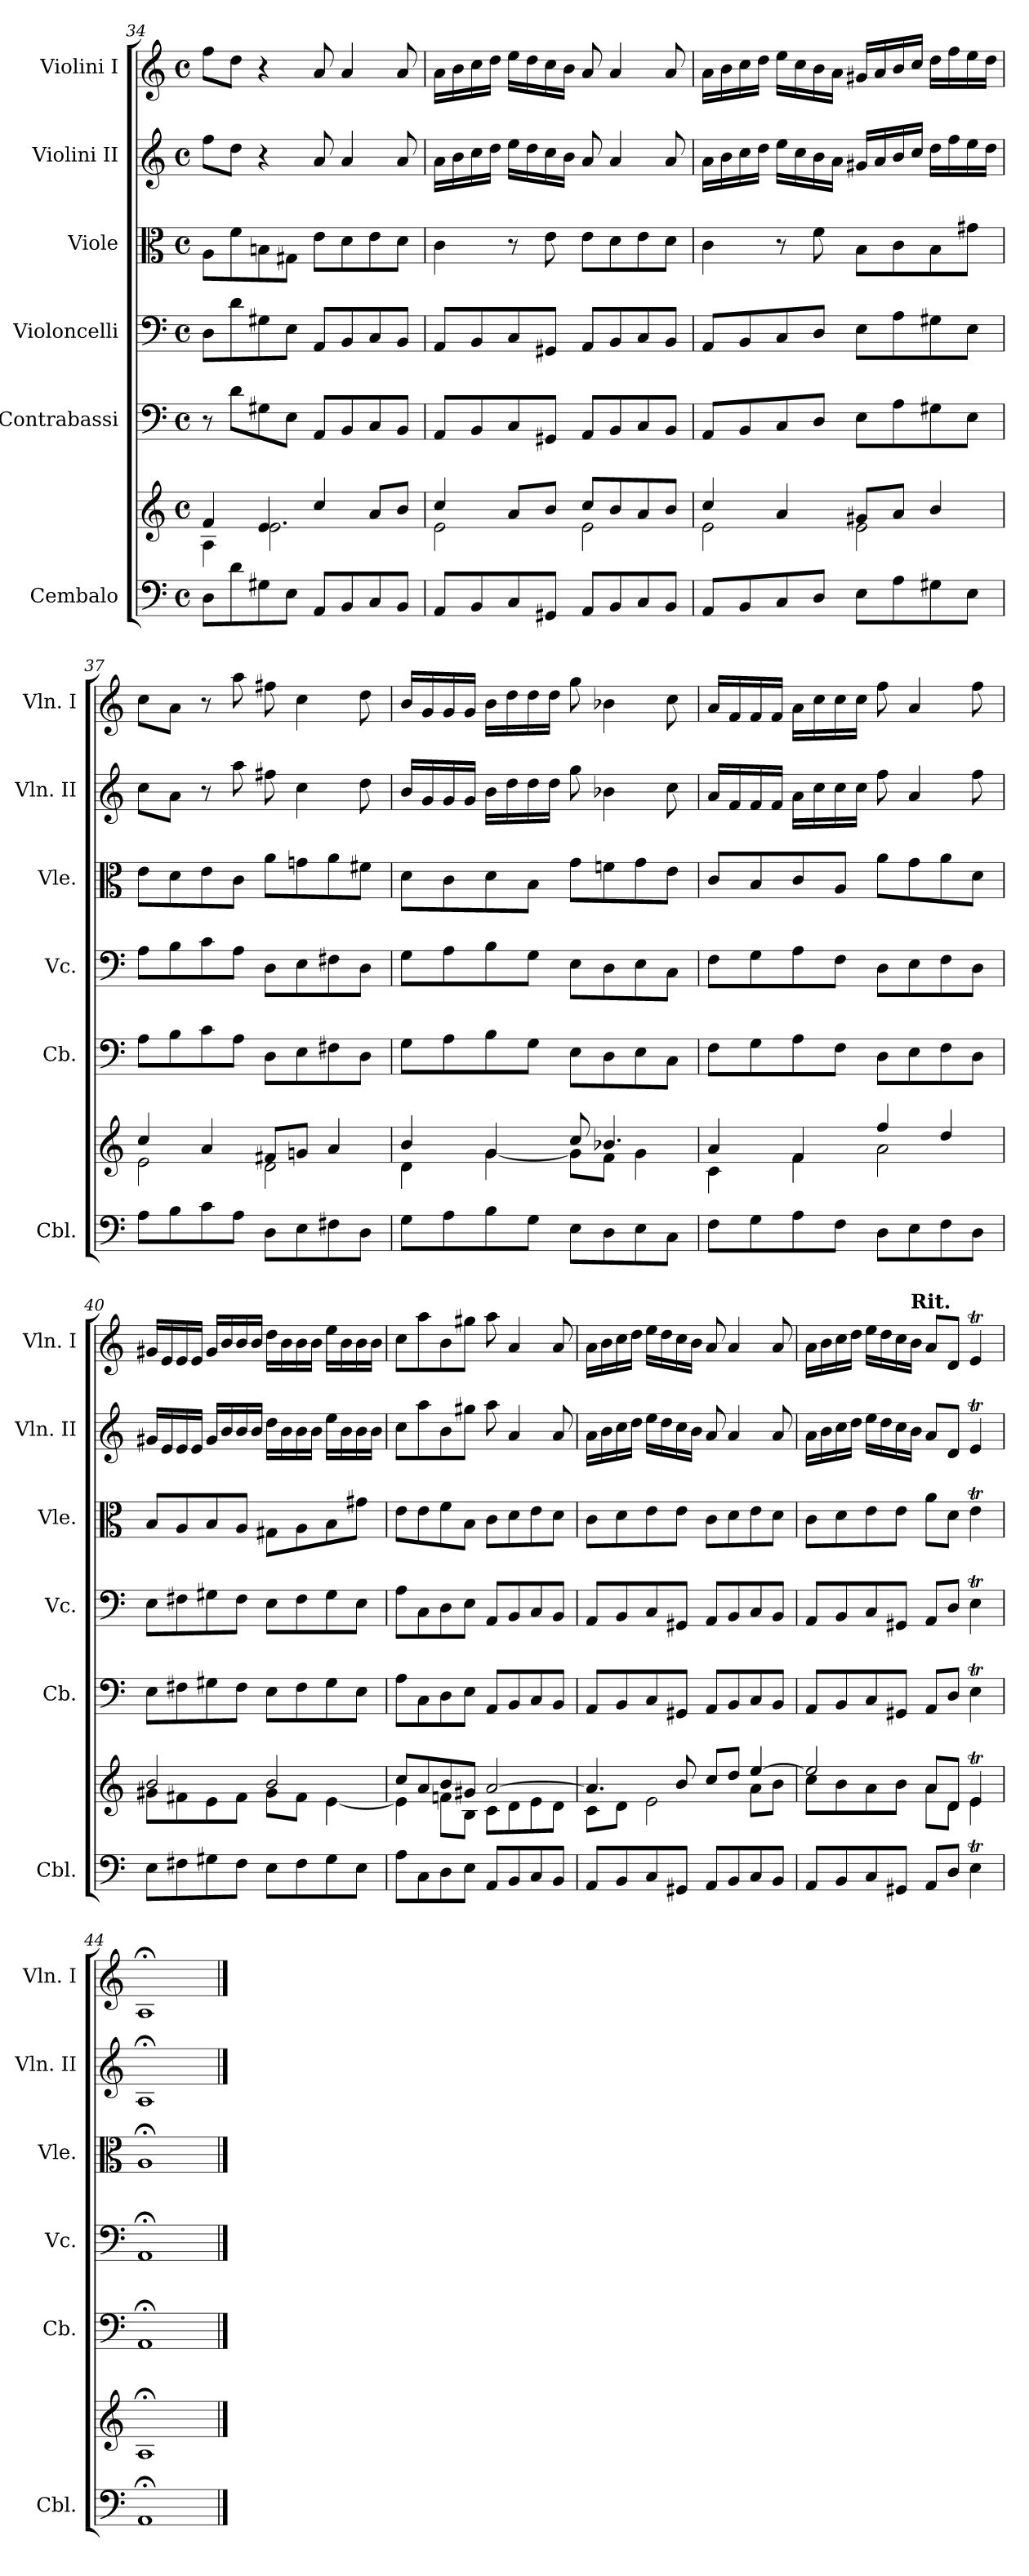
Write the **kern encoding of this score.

**kern	**kern	**kern	**kern	**kern	**kern	**kern
*part6	*part6	*part5	*part4	*part3	*part2	*part1
*staff7	*staff6	*staff5	*staff4	*staff3	*staff2	*staff1
*I"Cembalo	*	*I"Contrabassi	*I"Violoncelli	*I"Viole	*I"Violini II	*I"Violini I
*I'Cbl.	*	*I'Cb.	*I'Vc.	*I'Vle.	*I'Vln. II	*I'Vln. I
*clefF4	*clefG2	*clefF4	*clefF4	*clefC3	*clefG2	*clefG2
*	*	*ITrd7c12	*	*	*	*
*k[]	*k[]	*k[]	*k[]	*k[]	*k[]	*k[]
*M4/4	*M4/4	*M4/4	*M4/4	*M4/4	*M4/4	*M4/4
*met(c)	*met(c)	*met(c)	*met(c)	*met(c)	*met(c)	*met(c)
=34	=34	=34	=34	=34	=34	=34
*	*^	*	*	*	*	*
8D\L	4f/	4A\	8r	8D\L	8A\L	8ff\L	8ff\L
8d\	.	.	8D\L	8d\	8f\	8dd\J	8dd\J
8G#X\	4e/	2.e\	8GG#X\	8G#X\	8Bni\	4r	4r
8E\J	.	.	8EE\J	8E\J	8G#X\J	.	.
8AA/L	4cc/	.	8AAA/L	8AA/L	8e\L	8a/	8a/
8BB/	.	.	8BBB/	8BB/	8d\	4a/	4a/
8C/	8a/L	.	8CC/	8C/	8e\	.	.
8BB/J	8b/J	.	8BBB/J	8BB/J	8d\J	8a/	8a/
=35	=35	=35	=35	=35	=35	=35	=35
8AA/L	4cc/	2e\	8AAA/L	8AA/L	4c\	16a\LL	16a\LL
.	.	.	.	.	.	16b\	16b\
8BB/	.	.	8BBB/	8BB/	.	16cc\	16cc\
.	.	.	.	.	.	16dd\JJ	16dd\JJ
8C/	8a/L	.	8CC/	8C/	8r	16ee\LL	16ee\LL
.	.	.	.	.	.	16dd\	16dd\
8GG#X/J	8b/J	.	8GGG#X/J	8GG#X/J	8e\	16cc\	16cc\
.	.	.	.	.	.	16b\JJ	16b\JJ
8AA/L	8cc/L	2e\	8AAA/L	8AA/L	8e\L	8a/	8a/
8BB/	8b/	.	8BBB/	8BB/	8d\	4a/	4a/
8C/	8a/	.	8CC/	8C/	8e\	.	.
8BB/J	8b/J	.	8BBB/J	8BB/J	8d\J	8a/	8a/
!!LO:PB:g=z
=36	=36	=36	=36	=36	=36	=36	=36
8AA/L	4cc/	2e\	8AAA/L	8AA/L	4c\	16a\LL	16a\LL
.	.	.	.	.	.	16b\	16b\
8BB/	.	.	8BBB/	8BB/	.	16cc\	16cc\
.	.	.	.	.	.	16dd\JJ	16dd\JJ
8C/	4a/	.	8CC/	8C/	8r	16ee\LL	16ee\LL
.	.	.	.	.	.	16cc\	16cc\
8D/J	.	.	8DD/J	8D/J	8f\	16b\	16b\
.	.	.	.	.	.	16a\JJ	16a\JJ
8E\L	8g#X/L	2e\	8EE\L	8E\L	8B\L	16g#X/LL	16g#X/LL
.	.	.	.	.	.	16a/	16a/
8A\	8a/J	.	8AA\	8A\	8c\	16b/	16b/
.	.	.	.	.	.	16cc/JJ	16cc/JJ
8G#X\	4b/	.	8GG#X\	8G#X\	8B\	16dd\LL	16dd\LL
.	.	.	.	.	.	16ff\	16ff\
8E\J	.	.	8EE\J	8E\J	8g#X\J	16ee\	16ee\
.	.	.	.	.	.	16dd\JJ	16dd\JJ
=37	=37	=37	=37	=37	=37	=37	=37
8A\L	4cc/	2e\	8AA\L	8A\L	8e\L	8cc\L	8cc\L
8B\	.	.	8BB\	8B\	8d\	8a\J	8a\J
8c\	4a/	.	8C\	8c\	8e\	8r	8r
8A\J	.	.	8AA\J	8A\J	8c\J	8aa\	8aa\
8D\L	8f#X/L	2d\	8DD\L	8D\L	8a\L	8ff#X\	8ff#X\
8E\	8gn/J	.	8EE\	8E\	8gni\	4cc\	4cc\
8F#X\	4a/	.	8FF#X\	8F#X\	8a\	.	.
8D\J	.	.	8DD\J	8D\J	8f#X\J	8dd\	8dd\
=38	=38	=38	=38	=38	=38	=38	=38
8G\L	4b/	4d\	8GG\L	8G\L	8d\L	16b/LL	16b/LL
.	.	.	.	.	.	16g/	16g/
8A\	.	.	8AA\	8A\	8c\	16g/	16g/
.	.	.	.	.	.	16g/JJ	16g/JJ
8B\	4g/	[4g\	8BB\	8B\	8d\	16b\LL	16b\LL
.	.	.	.	.	.	16dd\	16dd\
8G\J	.	.	8GG\J	8G\J	8B\J	16dd\	16dd\
.	.	.	.	.	.	16dd\JJ	16dd\JJ
8E\L	8cc/	8g\L]	8EE\L	8E\L	8g\L	8gg\	8gg\
8D\	4.b-X/	8f\J	8DD\	8D\	8fn\	4b-X\	4b-X\
8E\	.	4g\	8EE\	8E\	8g\	.	.
8C\J	.	.	8CC\J	8C\J	8e\J	8cc\	8cc\
!!LO:PB:g=z
=39	=39	=39	=39	=39	=39	=39	=39
8F\L	4a/	4c\	8FF\L	8F\L	8c/L	16a/LL	16a/LL
.	.	.	.	.	.	16f/	16f/
8G\	.	.	8GG\	8G\	8B/	16f/	16f/
.	.	.	.	.	.	16f/JJ	16f/JJ
8A\	4f/	4f\	8AA\	8A\	8c/	16a\LL	16a\LL
.	.	.	.	.	.	16cc\	16cc\
8F\J	.	.	8FF\J	8F\J	8A/J	16cc\	16cc\
.	.	.	.	.	.	16cc\JJ	16cc\JJ
8D\L	4ff/	2a\	8DD\L	8D\L	8a\L	8ff\	8ff\
8E\	.	.	8EE\	8E\	8g\	4a/	4a/
8F\	4dd/	.	8FF\	8F\	8a\	.	.
8D\J	.	.	8DD\J	8D\J	8d\J	8ff\	8ff\
=40	=40	=40	=40	=40	=40	=40	=40
8E\L	2b/	8g#X\L	8EE\L	8E\L	8B/L	16g#X/LL	16g#X/LL
.	.	.	.	.	.	16e/	16e/
8F#X\	.	8f#X\	8FF#X\	8F#X\	8A/	16e/	16e/
.	.	.	.	.	.	16e/JJ	16e/JJ
8G#X\	.	8e\	8GG#X\	8G#X\	8B/	16g#/LL	16g#/LL
.	.	.	.	.	.	16b/	16b/
8F#\J	.	8f#\J	8FF#\J	8F#\J	8A/J	16b/	16b/
.	.	.	.	.	.	16b/JJ	16b/JJ
8E\L	2b/	8g#\L	8EE\L	8E\L	8G#X\L	16dd\LL	16dd\LL
.	.	.	.	.	.	16b\	16b\
8F#\	.	8f#\J	8FF#\	8F#\	8A\	16b\	16b\
.	.	.	.	.	.	16b\JJ	16b\JJ
8G#\	.	[4e\	8GG#\	8G#\	8B\	16ee\LL	16ee\LL
.	.	.	.	.	.	16b\	16b\
8E\J	.	.	8EE\J	8E\J	8g#X\J	16b\	16b\
.	.	.	.	.	.	16b\JJ	16b\JJ
=41	=41	=41	=41	=41	=41	=41	=41
8A\L	8cc/L	4e\]	8AA\L	8A\L	8e\L	8cc\L	8cc\L
8C\	8a/	.	8CC\	8C\	8e\	8aa\	8aa\
8D\	8b/	8fn\L	8DD\	8D\	8f\	8b\	8b\
8E\J	8g#X/J	8B\J	8EE\J	8E\J	8B\J	8gg#X\J	8gg#X\J
8AA/L	[2a/	8c\L	8AAA/L	8AA/L	8c\L	8aa\	8aa\
8BB/	.	8d\	8BBB/	8BB/	8d\	4a/	4a/
8C/	.	8e\	8CC/	8C/	8e\	.	.
8BB/J	.	8d\J	8BBB/J	8BB/J	8d\J	8a/	8a/
!!LO:PB:g=z
=42	=42	=42	=42	=42	=42	=42	=42
8AA/L	4.a/]	8c\L	8AAA/L	8AA/L	8c\L	16a\LL	16a\LL
.	.	.	.	.	.	16b\	16b\
8BB/	.	8d\J	8BBB/	8BB/	8d\	16cc\	16cc\
.	.	.	.	.	.	16dd\JJ	16dd\JJ
8C/	.	2e\	8CC/	8C/	8e\	16ee\LL	16ee\LL
.	.	.	.	.	.	16dd\	16dd\
8GG#X/J	8b/	.	8GGG#X/J	8GG#X/J	8e\J	16cc\	16cc\
.	.	.	.	.	.	16b\JJ	16b\JJ
8AA/L	8cc/L	.	8AAA/L	8AA/L	8c\L	8a/	8a/
8BB/	8dd/J	.	8BBB/	8BB/	8d\	4a/	4a/
8C/	[4ee/	8a\L	8CC/	8C/	8e\	.	.
8BB/J	.	8b\J	8BBB/J	8BB/J	8d\J	8a/	8a/
=43	=43	=43	=43	=43	=43	=43	=43
8AA/L	2ee/]	8cc\L	8AAA/L	8AA/L	8c\L	16a\LL	16a\LL
.	.	.	.	.	.	16b\	16b\
8BB/	.	8b\	8BBB/	8BB/	8d\	16cc\	16cc\
.	.	.	.	.	.	16dd\JJ	16dd\JJ
8C/	.	8a\	8CC/	8C/	8e\	16ee\LL	16ee\LL
.	.	.	.	.	.	16dd\	16dd\
8GG#X/J	.	8b\J	8GGG#X/J	8GG#X/J	8e\J	16cc\	16cc\
!	!	!	!	!	!	!	!LO:TX:B:t=Rit.
.	.	.	.	.	.	16b\JJ	16b\JJ
8AA/L	8a/L	8a\L	8AAA/L	8AA/L	8a\L	8a/L	8a/L
8D/J	8d/J	8d\J	8DD/J	8D/J	8d\J	8d/J	8d/J
4Et\	4et/	4eTTT\	4EEt\	4Et\	4et\	4et/	4et/
=44	=44	=44	=44	=44	=44	=44	=44
*	*v	*v	*	*	*	*	*
1AA;<Z	1A;<Z	1AAA;<Z	1AA;<Z	1A;<Z	1A;<Z	1A;<Z
==	==	==	==	==	==	==
*-	*-	*-	*-	*-	*-	*-
